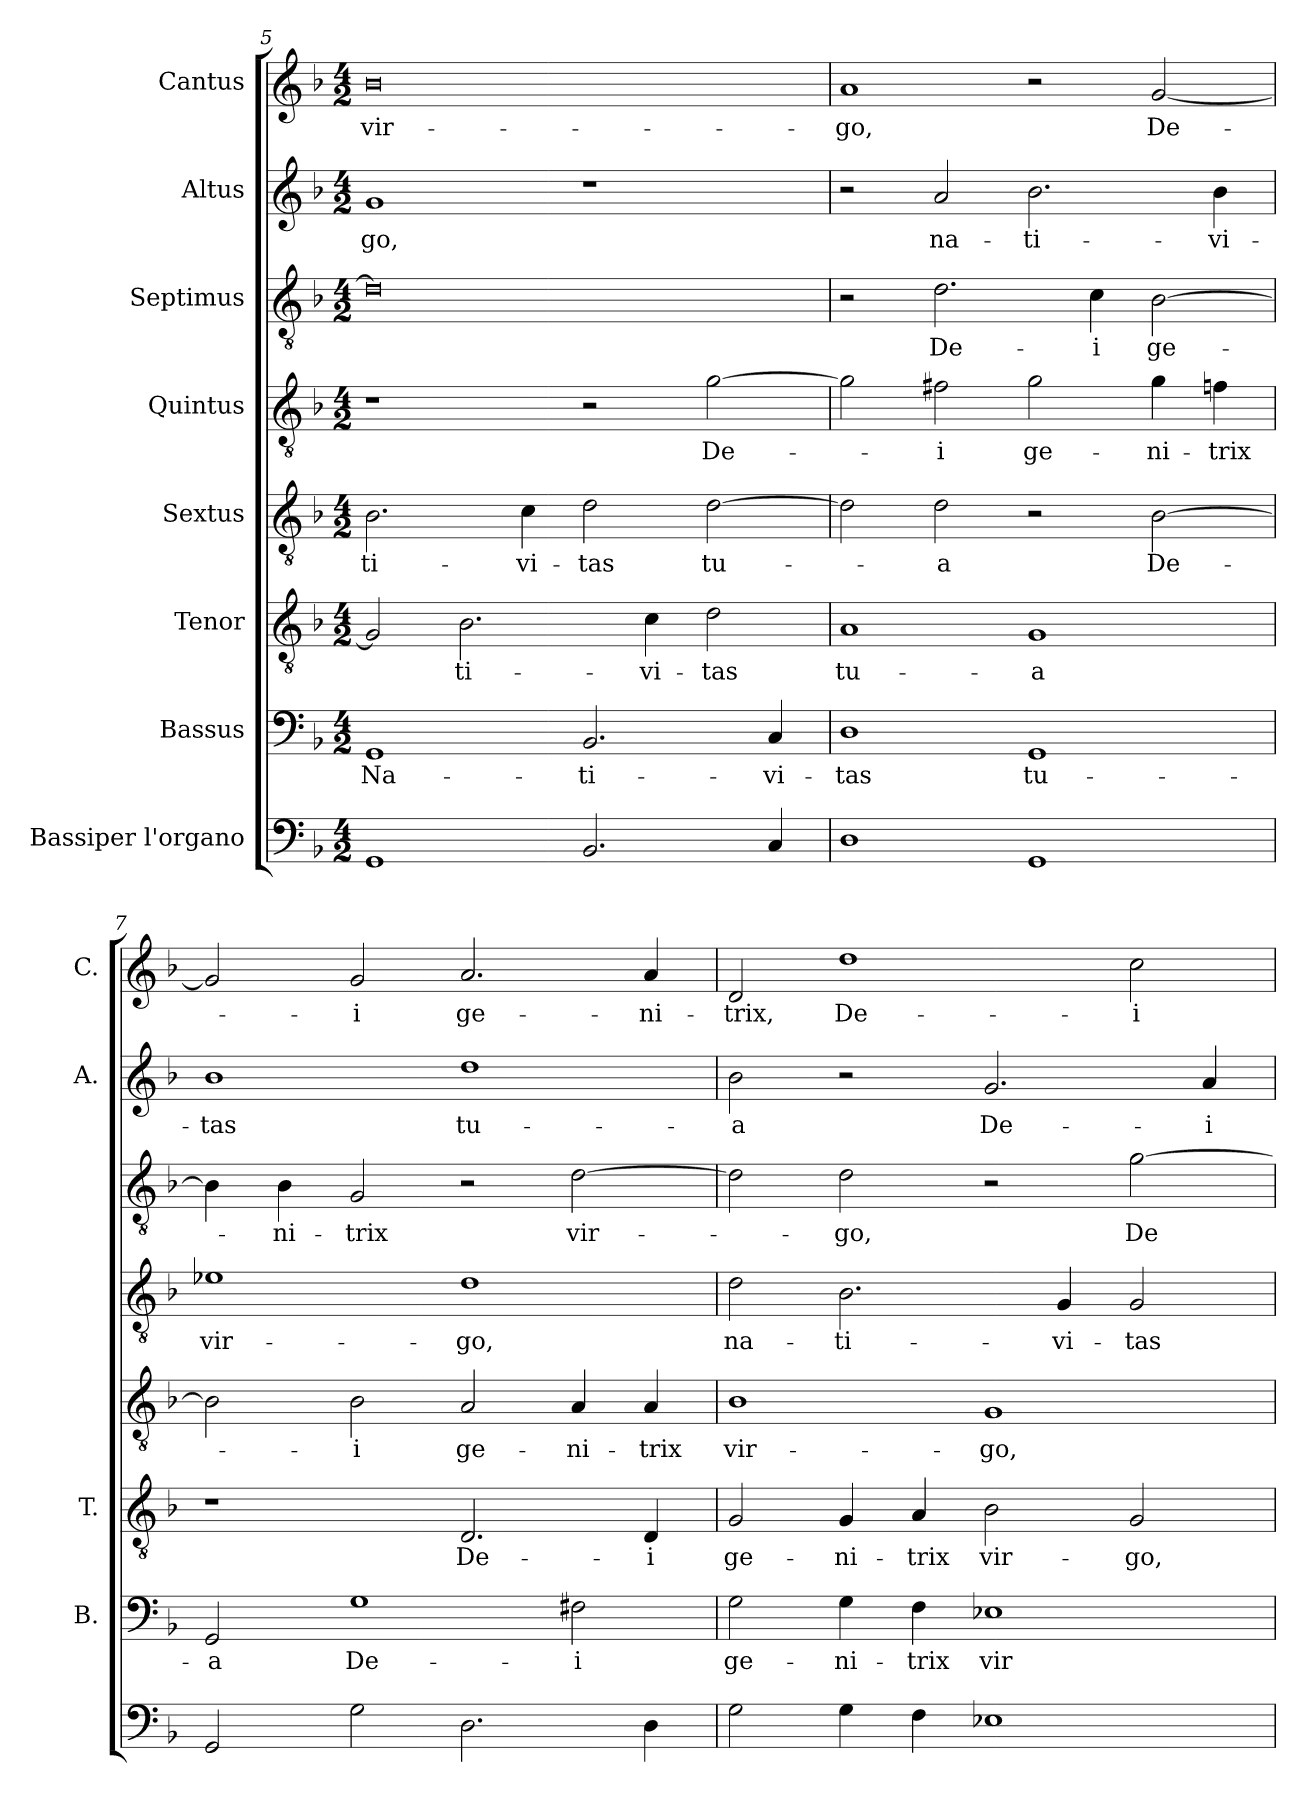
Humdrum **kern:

**kern	**kern	**text	**kern	**text	**kern	**text	**kern	**text	**kern	**text	**kern	**text	**kern	**text
*part8	*part7	*part7	*part6	*part6	*part5	*part5	*part4	*part4	*part3	*part3	*part2	*part2	*part1	*part1
*staff8	*staff7	*staff7	*staff6	*staff6	*staff5	*staff5	*staff4	*staff4	*staff3	*staff3	*staff2	*staff2	*staff1	*staff1
*I"Bassiper l'organo	*I"Bassus	*	*I"Tenor	*	*I"Sextus	*	*I"Quintus	*	*I"Septimus	*	*I"Altus	*	*I"Cantus	*
*	*I'B.	*	*I'T.	*	*	*	*	*	*	*	*I'A.	*	*I'C.	*
*clefF4	*clefF4	*	*clefGv2	*	*clefGv2	*	*clefGv2	*	*clefGv2	*	*clefG2	*	*clefG2	*
*	*	*	*ITrd7c12	*	*ITrd7c12	*	*ITrd7c12	*	*ITrd7c12	*	*	*	*	*
*k[b-]	*k[b-]	*	*k[b-]	*	*k[b-]	*	*k[b-]	*	*k[b-]	*	*k[b-]	*	*k[b-]	*
*d:	*d:	*	*d:	*	*d:	*	*d:	*	*d:	*	*d:	*	*d:	*
*M4/2	*M4/2	*	*M4/2	*	*M4/2	*	*M4/2	*	*M4/2	*	*M4/2	*	*M4/2	*
=5	=5	=5	=5	=5	=5	=5	=5	=5	=5	=5	=5	=5	=5	=5
!	!	!LO:LY:b	!	!	!	!LO:LY:b	!	!	!	!	!	!LO:LY:b	!	!LO:LY:b
1GG	1GG	Na-	2GG/]	.	2.BB-\	-ti-	1r	.	0D]	.	1g	-go,	0b-	vir-
!	!	!	!	!LO:LY:b	!	!	!	!	!	!	!	!	!	!
.	.	.	2.BB-\	-ti-	.	.	.	.	.	.	.	.	.	.
!	!	!	!	!	!	!LO:LY:b	!	!	!	!	!	!	!	!
.	.	.	.	.	4C\	-vi-	.	.	.	.	.	.	.	.
!	!	!LO:LY:b	!	!	!	!LO:LY:b	!	!	!	!	!	!	!	!
2.BB-/	2.BB-/	-ti-	.	.	2D\	-tas	2r	.	.	.	1r	.	.	.
!	!	!	!	!LO:LY:b	!	!	!	!	!	!	!	!	!	!
.	.	.	4C\	-vi-	.	.	.	.	.	.	.	.	.	.
!	!	!	!	!LO:LY:b	!	!LO:LY:b	!	!LO:LY:b	!	!	!	!	!	!
.	.	.	2D\	-tas	[>2D\	tu-	[>2G\	De-	.	.	.	.	.	.
!	!	!LO:LY:b	!	!	!	!	!	!	!	!	!	!	!	!
4C/	4C/	-vi-	.	.	.	.	.	.	.	.	.	.	.	.
!!LO:PB:g=z
=6	=6	=6	=6	=6	=6	=6	=6	=6	=6	=6	=6	=6	=6	=6
!	!	!LO:LY:b	!	!LO:LY:b	!	!	!	!	!	!	!	!	!	!LO:LY:b
1D	1D	-tas	1AA	tu-	2D\]	.	2G\]	.	2r	.	2r	.	1a	-go,
!	!	!	!	!	!	!LO:LY:b	!	!LO:LY:b	!	!LO:LY:b	!	!LO:LY:b	!	!
.	.	.	.	.	2D\	-a	2F#X\	-i	2.D\	De-	2a/	na-	.	.
!	!	!LO:LY:b	!	!LO:LY:b	!	!	!	!LO:LY:b	!	!	!	!LO:LY:b	!	!
1GG	1GG	tu-	1GG	-a	2r	.	2G\	ge-	.	.	2.b-\	-ti-	2r	.
!	!	!	!	!	!	!	!	!	!	!LO:LY:b	!	!	!	!
.	.	.	.	.	.	.	.	.	4C\	-i	.	.	.	.
!	!	!	!	!	!	!LO:LY:b	!	!LO:LY:b	!	!LO:LY:b	!	!	!	!LO:LY:b
.	.	.	.	.	[>2BB-\	De-	4G\	-ni-	[>2BB-\	ge-	.	.	[<2g/	De-
!	!	!	!	!	!	!	!	!LO:LY:b	!	!	!	!LO:LY:b	!	!
.	.	.	.	.	.	.	4Fn\	-trix	.	.	4b-\	-vi-	.	.
=7	=7	=7	=7	=7	=7	=7	=7	=7	=7	=7	=7	=7	=7	=7
!	!	!LO:LY:b	!	!	!	!	!	!LO:LY:b	!	!	!	!LO:LY:b	!	!
2GG/	2GG/	-a	1r	.	2BB-\]	.	1E-X	vir-	4BB-\]	.	1b-	-tas	2g/]	.
!	!	!	!	!	!	!	!	!	!	!LO:LY:b	!	!	!	!
.	.	.	.	.	.	.	.	.	4BB-\	-ni-	.	.	.	.
!	!	!LO:LY:b	!	!	!	!LO:LY:b	!	!	!	!LO:LY:b	!	!	!	!LO:LY:b
2G\	1G	De-	.	.	2BB-\	-i	.	.	2GG/	-trix	.	.	2g/	-i
!	!	!	!	!LO:LY:b	!	!LO:LY:b	!	!LO:LY:b	!	!	!	!LO:LY:b	!	!LO:LY:b
2.D\	.	.	2.DD/	De-	2AA/	ge-	1D	-go,	2r	.	1dd	tu-	2.a/	ge-
!	!	!LO:LY:b	!	!	!	!LO:LY:b	!	!	!	!LO:LY:b	!	!	!	!
.	2F#X\	-i	.	.	4AA/	-ni-	.	.	[>2D\	vir-	.	.	.	.
!	!	!	!	!LO:LY:b	!	!LO:LY:b	!	!	!	!	!	!	!	!LO:LY:b
4D\	.	.	4DD/	-i	4AA/	-trix	.	.	.	.	.	.	4a/	-ni-
=8	=8	=8	=8	=8	=8	=8	=8	=8	=8	=8	=8	=8	=8	=8
!	!	!LO:LY:b	!	!LO:LY:b	!	!LO:LY:b	!	!LO:LY:b	!	!	!	!LO:LY:b	!	!LO:LY:b
2G\	2G\	ge-	2GG/	ge-	1BB-	vir-	2D\	na-	2D\]	.	2b-\	-a	2d/	-trix,
!	!	!LO:LY:b	!	!LO:LY:b	!	!	!	!LO:LY:b	!	!LO:LY:b	!	!	!	!LO:LY:b
4G\	4G\	-ni-	4GG/	-ni-	.	.	2.BB-\	-ti-	2D\	-go,	2r	.	1dd	De-
!	!	!LO:LY:b	!	!LO:LY:b	!	!	!	!	!	!	!	!	!	!
4F\	4F\	-trix	4AA/	-trix	.	.	.	.	.	.	.	.	.	.
!	!	!LO:LY:b	!	!LO:LY:b	!	!LO:LY:b	!	!	!	!	!	!LO:LY:b	!	!
1E-X	1E-X	vir-	2BB-\	vir-	1GG	-go,	.	.	2r	.	2.g/	De-	.	.
!	!	!	!	!	!	!	!	!LO:LY:b	!	!	!	!	!	!
.	.	.	.	.	.	.	4GG/	-vi-	.	.	.	.	.	.
!	!	!	!	!LO:LY:b	!	!	!	!LO:LY:b	!	!LO:LY:b	!	!	!	!LO:LY:b
.	.	.	2GG/	-go,	.	.	2GG/	-tas	[>2G\	De-	.	.	2cc\	-i
!	!	!	!	!	!	!	!	!	!	!	!	!LO:LY:b	!	!
.	.	.	.	.	.	.	.	.	.	.	4a/	-i	.	.
=	=	=	=	=	=	=	=	=	=	=	=	=	=	=
*-	*-	*-	*-	*-	*-	*-	*-	*-	*-	*-	*-	*-	*-	*-
